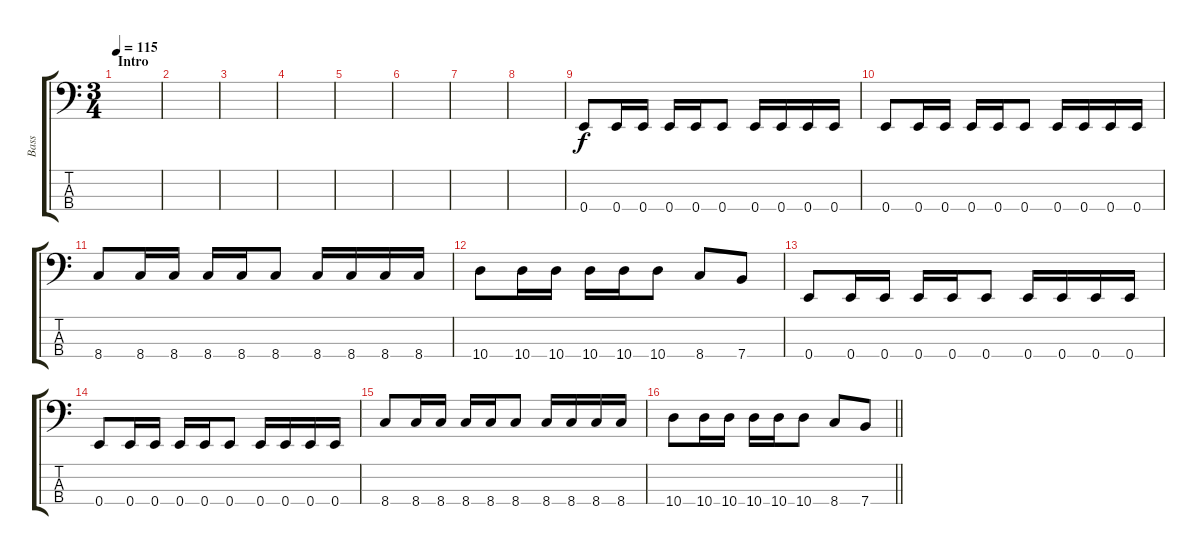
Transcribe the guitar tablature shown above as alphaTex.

\track ("Bass" "Bass") {instrument electricbasspick}
\staff {score tabs}
\tuning (G2 D2 A1 E1) {hide}
\ts (3 4)
\section ("" "Intro")
\tempo 115
\clef f4
\ks c
|
|
|
|
|
|
|
|
0.4.8 0.4.16 0.4.16 0.4.16 0.4.16 0.4.8 0.4.16 0.4.16 0.4.16 0.4.16 |
0.4.8 0.4.16 0.4.16 0.4.16 0.4.16 0.4.8 0.4.16 0.4.16 0.4.16 0.4.16 |
8.4.8 8.4.16 8.4.16 8.4.16 8.4.16 8.4.8 8.4.16 8.4.16 8.4.16 8.4.16 |
10.4.8 10.4.16 10.4.16 10.4.16 10.4.16 10.4.8 8.4.8 7.4.8 |
0.4.8 0.4.16 0.4.16 0.4.16 0.4.16 0.4.8 0.4.16 0.4.16 0.4.16 0.4.16 |
0.4.8 0.4.16 0.4.16 0.4.16 0.4.16 0.4.8 0.4.16 0.4.16 0.4.16 0.4.16 |
8.4.8 8.4.16 8.4.16 8.4.16 8.4.16 8.4.8 8.4.16 8.4.16 8.4.16 8.4.16 |
\barLineRight lightlight
10.4.8 10.4.16 10.4.16 10.4.16 10.4.16 10.4.8 8.4.8 7.4.8
